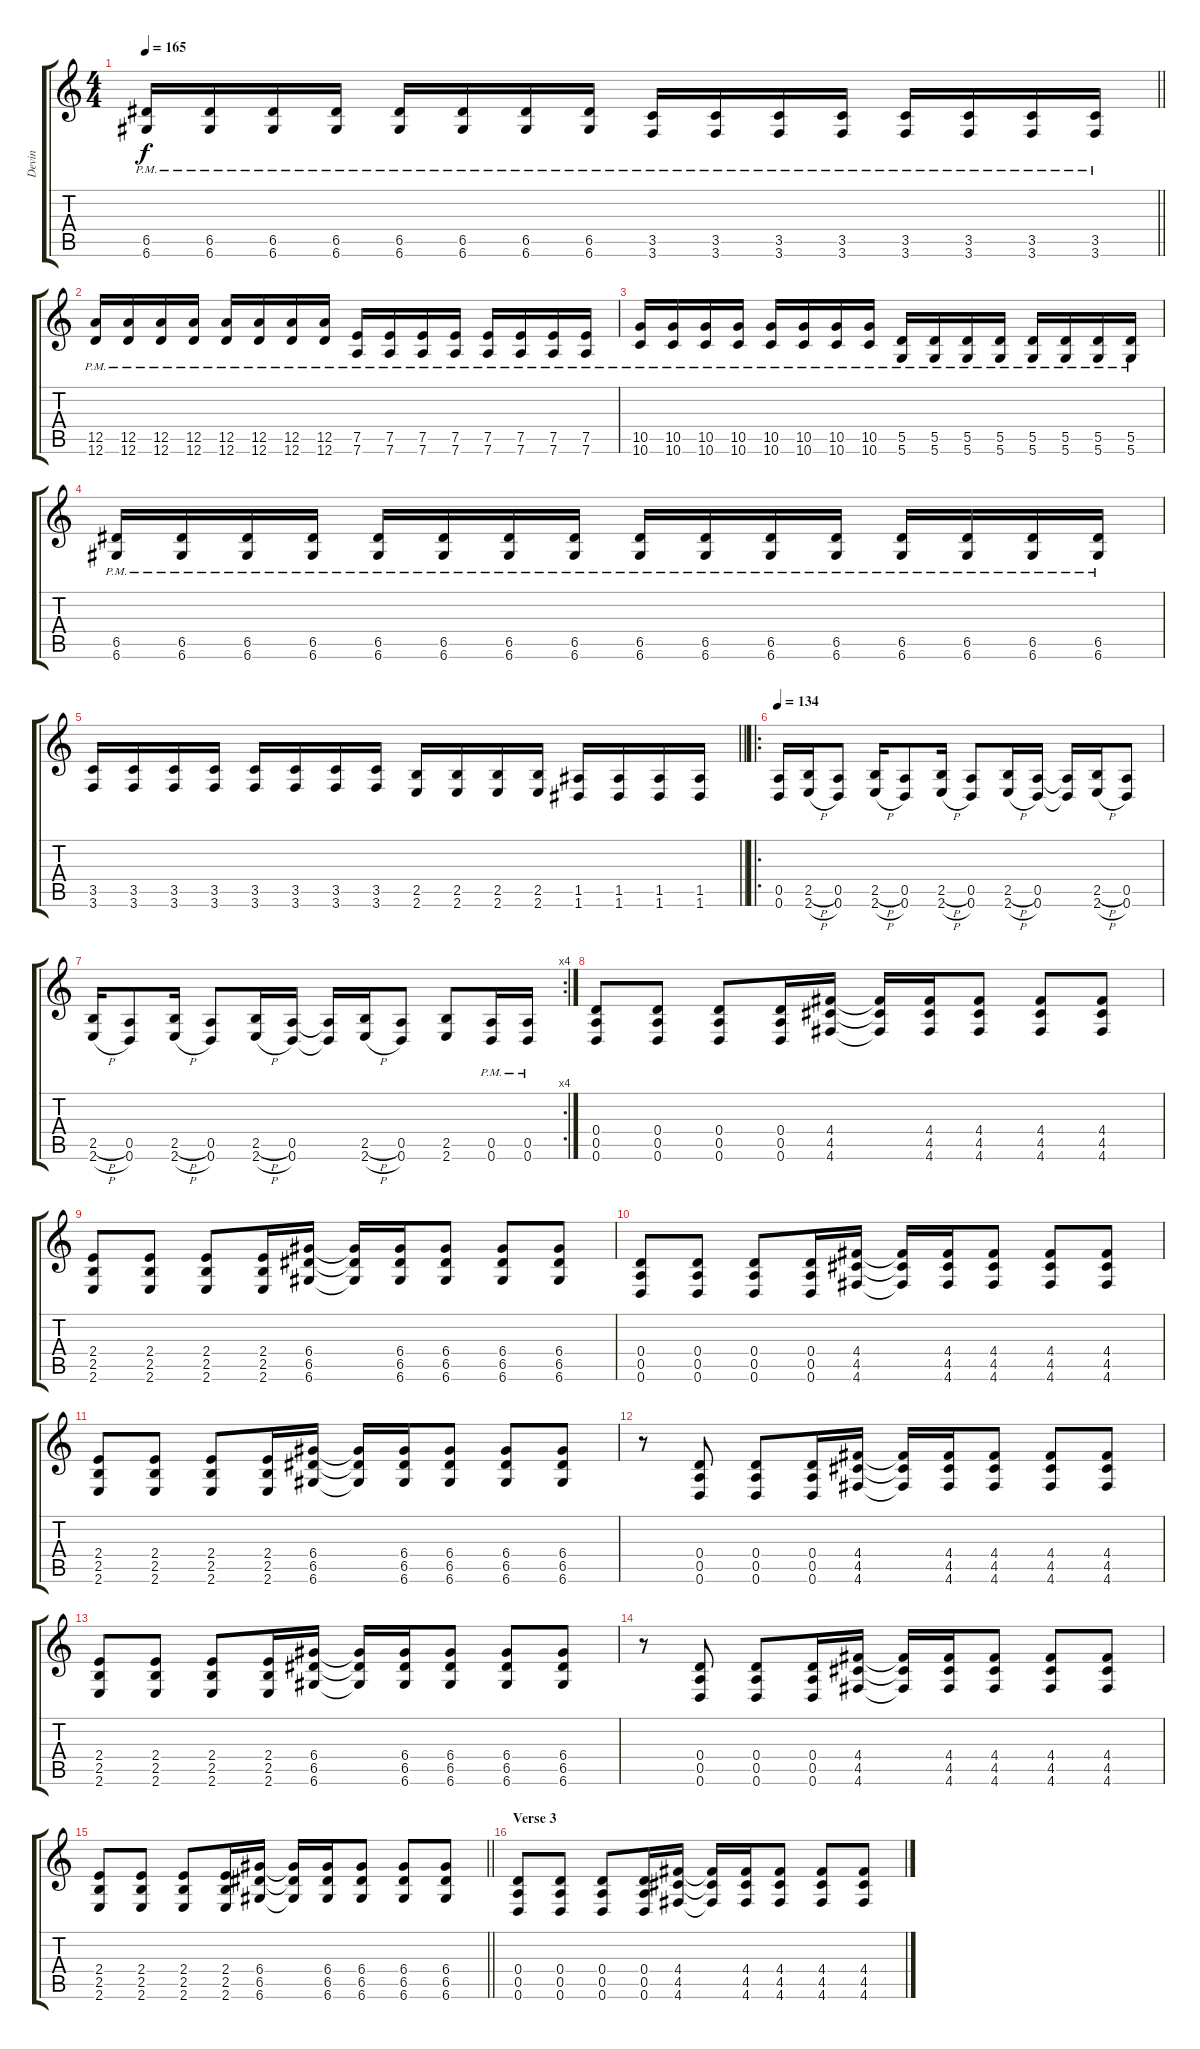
\track ("Devin" "Devin") {instrument distortionguitar}
\staff {score tabs}
\tuning (E4 B3 G3 D3 A2 D2) {hide}
\ts (4 4)
\tempo 165
\clef g2
\barLineRight lightlight
\ks c
(6.5{pm} 6.6{pm}).16{dy f} (6.5{pm} 6.6{pm}).16 (6.5{pm} 6.6{pm}).16 (6.5{pm} 6.6{pm}).16 (6.5{pm} 6.6{pm}).16 (6.5{pm} 6.6{pm}).16 (6.5{pm} 6.6{pm}).16 (6.5{pm} 6.6{pm}).16 (3.5{pm} 3.6{pm}).16 (3.5{pm} 3.6{pm}).16 (3.5{pm} 3.6{pm}).16 (3.5{pm} 3.6{pm}).16 (3.5{pm} 3.6{pm}).16 (3.5{pm} 3.6{pm}).16 (3.5{pm} 3.6{pm}).16 (3.5{pm} 3.6{pm}).16 |
(12.5{pm} 12.6{pm}).16 (12.5{pm} 12.6{pm}).16 (12.5{pm} 12.6{pm}).16 (12.5{pm} 12.6{pm}).16 (12.5{pm} 12.6{pm}).16 (12.5{pm} 12.6{pm}).16 (12.5{pm} 12.6{pm}).16 (12.5{pm} 12.6{pm}).16 (7.5{pm} 7.6{pm}).16 (7.5{pm} 7.6{pm}).16 (7.5{pm} 7.6{pm}).16 (7.5{pm} 7.6{pm}).16 (7.5{pm} 7.6{pm}).16 (7.5{pm} 7.6{pm}).16 (7.5{pm} 7.6{pm}).16 (7.5{pm} 7.6{pm}).16 |
(10.5{pm} 10.6{pm}).16 (10.5{pm} 10.6{pm}).16 (10.5{pm} 10.6{pm}).16 (10.5{pm} 10.6{pm}).16 (10.5{pm} 10.6{pm}).16 (10.5{pm} 10.6{pm}).16 (10.5{pm} 10.6{pm}).16 (10.5{pm} 10.6{pm}).16 (5.5{pm} 5.6{pm}).16 (5.5{pm} 5.6{pm}).16 (5.5{pm} 5.6{pm}).16 (5.5{pm} 5.6{pm}).16 (5.5{pm} 5.6{pm}).16 (5.5{pm} 5.6{pm}).16 (5.5{pm} 5.6{pm}).16 (5.5{pm} 5.6{pm}).16 |
(6.5{pm} 6.6{pm}).16 (6.5{pm} 6.6{pm}).16 (6.5{pm} 6.6{pm}).16 (6.5{pm} 6.6{pm}).16 (6.5{pm} 6.6{pm}).16 (6.5{pm} 6.6{pm}).16 (6.5{pm} 6.6{pm}).16 (6.5{pm} 6.6{pm}).16 (6.5{pm} 6.6{pm}).16 (6.5{pm} 6.6{pm}).16 (6.5{pm} 6.6{pm}).16 (6.5{pm} 6.6{pm}).16 (6.5{pm} 6.6{pm}).16 (6.5{pm} 6.6{pm}).16 (6.5{pm} 6.6{pm}).16 (6.5{pm} 6.6{pm}).16 |
\barLineRight lightlight
(3.5 3.6).16 (3.5 3.6).16 (3.5 3.6).16 (3.5 3.6).16 (3.5 3.6).16 (3.5 3.6).16 (3.5 3.6).16 (3.5 3.6).16 (2.5 2.6).16 (2.5 2.6).16 (2.5 2.6).16 (2.5 2.6).16 (1.5 1.6).16 (1.5 1.6).16 (1.5 1.6).16 (1.5 1.6).16 |
\ro
\tempo 134
(0.5 0.6).16 (2.5{h} 2.6{h}).16 (0.5 0.6).8 (2.5{h} 2.6{h}).16 (0.5 0.6).8 (2.5{h} 2.6{h}).16 (0.5 0.6).8 (2.5{h} 2.6{h}).16 (0.5 0.6).16 (0.5{t} 0.6{t}).16 (2.5{h} 2.6{h}).16 (0.5 0.6).8 |
\rc 4
(2.5{h} 2.6{h}).16 (0.5 0.6).8 (2.5{h} 2.6{h}).16 (0.5 0.6).8 (2.5{h} 2.6{h}).16 (0.5 0.6).16 (0.5{t} 0.6{t}).16 (2.5{h} 2.6{h}).16 (0.5 0.6).8 (2.5 2.6).8 (0.5{pm} 0.6{pm}).16 (0.5{pm} 0.6{pm}).16 |
(0.4 0.5 0.6).8 (0.4 0.5 0.6).8 (0.4 0.5 0.6).8 (0.4 0.5 0.6).16 (4.4 4.5 4.6).16 (4.4{t} 4.5{t} 4.6{t}).16 (4.4 4.5 4.6).16 (4.4 4.5 4.6).8 (4.4 4.5 4.6).8 (4.4 4.5 4.6).8 |
(2.4 2.5 2.6).8 (2.4 2.5 2.6).8 (2.4 2.5 2.6).8 (2.4 2.5 2.6).16 (6.4 6.5 6.6).16 (6.4{t} 6.5{t} 6.6{t}).16 (6.4 6.5 6.6).16 (6.4 6.5 6.6).8 (6.4 6.5 6.6).8 (6.4 6.5 6.6).8 |
(0.4 0.5 0.6).8 (0.4 0.5 0.6).8 (0.4 0.5 0.6).8 (0.4 0.5 0.6).16 (4.4 4.5 4.6).16 (4.4{t} 4.5{t} 4.6{t}).16 (4.4 4.5 4.6).16 (4.4 4.5 4.6).8 (4.4 4.5 4.6).8 (4.4 4.5 4.6).8 |
(2.4 2.5 2.6).8 (2.4 2.5 2.6).8 (2.4 2.5 2.6).8 (2.4 2.5 2.6).16 (6.4 6.5 6.6).16 (6.4{t} 6.5{t} 6.6{t}).16 (6.4 6.5 6.6).16 (6.4 6.5 6.6).8 (6.4 6.5 6.6).8 (6.4 6.5 6.6).8 |
r.8 (0.4 0.5 0.6).8 (0.4 0.5 0.6).8 (0.4 0.5 0.6).16 (4.4 4.5 4.6).16 (4.4{t} 4.5{t} 4.6{t}).16 (4.4 4.5 4.6).16 (4.4 4.5 4.6).8 (4.4 4.5 4.6).8 (4.4 4.5 4.6).8 |
(2.4 2.5 2.6).8 (2.4 2.5 2.6).8 (2.4 2.5 2.6).8 (2.4 2.5 2.6).16 (6.4 6.5 6.6).16 (6.4{t} 6.5{t} 6.6{t}).16 (6.4 6.5 6.6).16 (6.4 6.5 6.6).8 (6.4 6.5 6.6).8 (6.4 6.5 6.6).8 |
r.8 (0.4 0.5 0.6).8 (0.4 0.5 0.6).8 (0.4 0.5 0.6).16 (4.4 4.5 4.6).16 (4.4{t} 4.5{t} 4.6{t}).16 (4.4 4.5 4.6).16 (4.4 4.5 4.6).8 (4.4 4.5 4.6).8 (4.4 4.5 4.6).8 |
\barLineRight lightlight
(2.4 2.5 2.6).8 (2.4 2.5 2.6).8 (2.4 2.5 2.6).8 (2.4 2.5 2.6).16 (6.4 6.5 6.6).16 (6.4{t} 6.5{t} 6.6{t}).16 (6.4 6.5 6.6).16 (6.4 6.5 6.6).8 (6.4 6.5 6.6).8 (6.4 6.5 6.6).8 |
\section ("" "Verse 3")
(0.4 0.5 0.6).8 (0.4 0.5 0.6).8 (0.4 0.5 0.6).8 (0.4 0.5 0.6).16 (4.4 4.5 4.6).16 (4.4{t} 4.5{t} 4.6{t}).16 (4.4 4.5 4.6).16 (4.4 4.5 4.6).8 (4.4 4.5 4.6).8 (4.4 4.5 4.6).8
